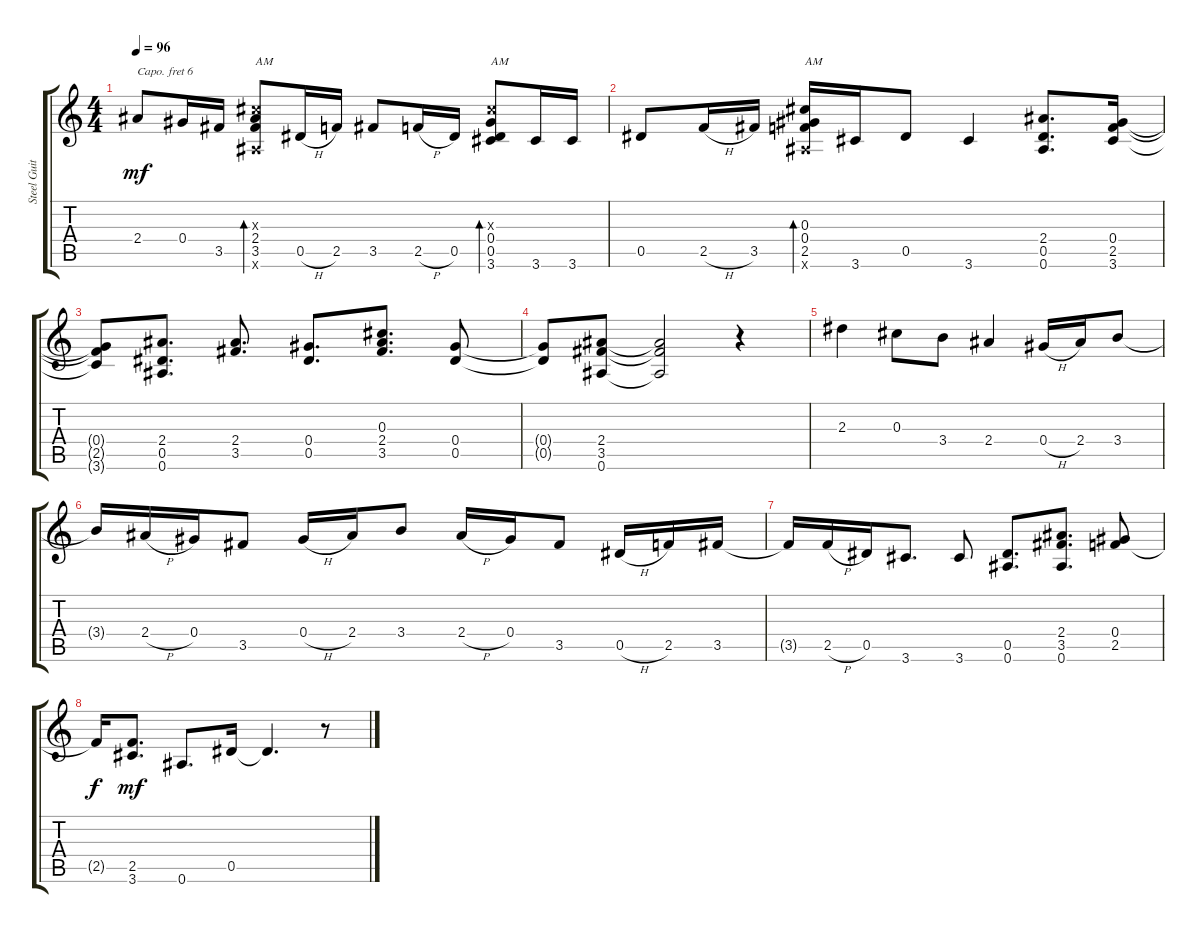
\track ("Steel Guitar" "Steel Guit") {instrument acousticguitarsteel}
\staff {score tabs}
\capo 6
\tuning (E4 B3 G3 D3 A2 E2) {hide}
\ts (4 4)
\tempo 96
\clef g2
\ks c
2.4.8{dy mf} 0.4.16 3.5.16 (0.3{x} 2.4 3.5 0.6{x}).8{bd 30 txt "AM"} 0.5{h}.16 2.5.16 3.5.8 2.5{h}.16 0.5.16 (0.3{x} 0.4 0.5 3.6).8{bd 30 txt "AM"} 3.6.16 3.6.16 |
0.5.8 2.5{h}.16 3.5.16 (0.3 0.4 2.5 0.6{x}).16{bd 30 txt "AM"} 3.6.16 0.5.8 3.6.4 (2.4 0.5 0.6).8{d} (0.4 2.5 3.6).16 |
(0.4{t} 2.5{t} 3.6{t}).8 (2.4 0.5 0.6).8{d} (2.4 3.5).8{d} (0.4 0.5).8{d} (0.3 2.4 3.5).8{d} (0.4 0.5).8 |
(0.4{t} 0.5{t}).8 (2.4 3.5 0.6).8 (2.4{t} 3.5{t} 0.6{t}).2 r.4 |
2.3.4 0.3.8 3.4.8 2.4.4 0.4{h}.16 2.4.16 3.4.8 |
3.4{t}.16 2.4{h}.16 0.4.16 3.5.8 0.4{h}.16 2.4.16 3.4.8 2.4{h}.16 0.4.16 3.5.8 0.5{h}.16 2.5.16 3.5.16 |
3.5{t}.16 2.5{h}.16 0.5.16 3.6.8{d} 3.6.8 (0.5 0.6).8{d} (2.4 3.5 0.6).8{d} (0.4 2.5).8 |
2.5{t}.16{dy f} (2.5 3.6).8{d dy mf} 0.6.8{d} 0.5.16 0.5{t}.4{d} r.8
